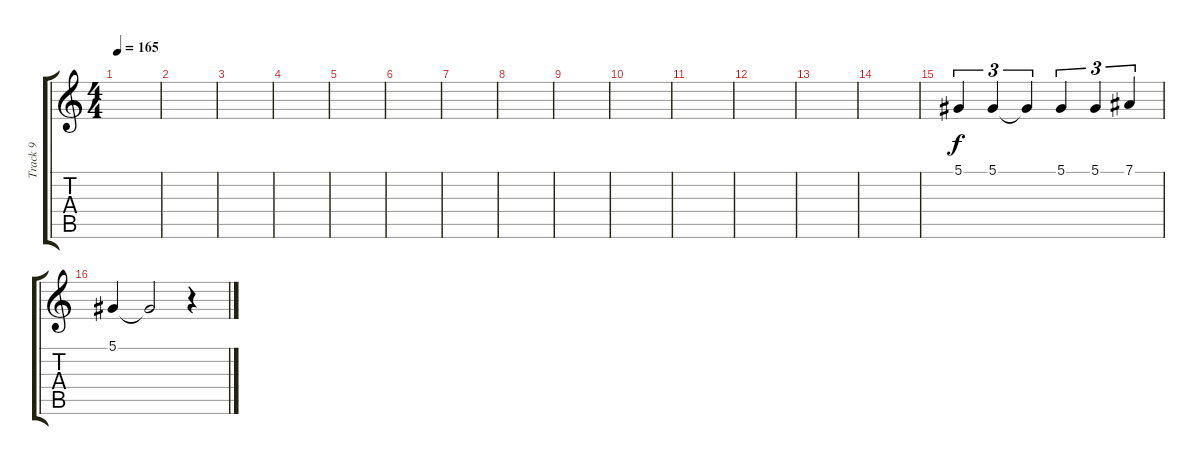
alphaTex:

\track ("Track 9" "Track 9") {instrument lead2sawtooth}
\staff {score tabs}
\tuning (Eb4 Bb3 Gb3 Db3 Ab2 Eb2) {hide}
\ts (4 4)
\tempo 165
\clef g2
\ks c
|
|
|
|
|
|
|
|
|
|
|
|
|
|
5.1.4{tu (3 2)} 5.1.4{tu (3 2)} 5.1{t}.4{tu (3 2)} 5.1.4{tu (3 2)} 5.1.4{tu (3 2)} 7.1.4{tu (3 2)} |
5.1.4 5.1{t}.2 r.4
